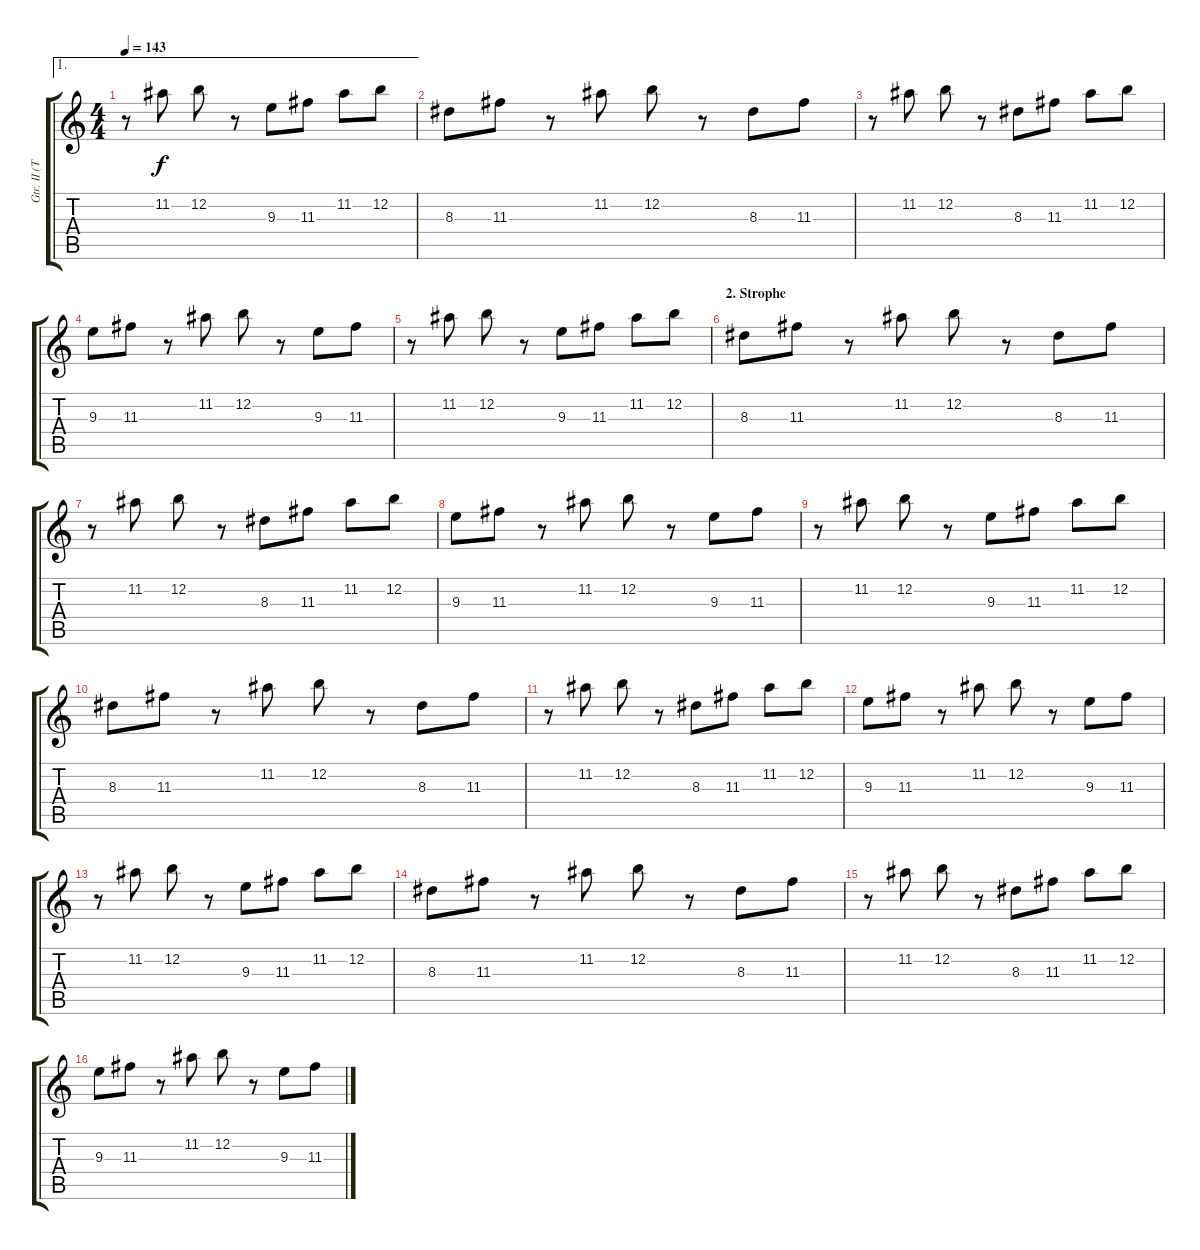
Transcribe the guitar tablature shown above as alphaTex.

\track ("Gtr. II (Theme)" "Gtr. II (T") {instrument overdrivenguitar}
\staff {score tabs}
\tuning (E4 B3 G3 D3 A2 E2) {hide}
\ae 1
\ts (4 4)
\tempo 143
\clef g2
\ks c
r.8{dy f} 11.2.8 12.2.8 r.8 9.3.8 11.3.8 11.2.8 12.2.8 |
8.3.8 11.3.8 r.8 11.2.8 12.2.8 r.8 8.3.8 11.3.8 |
r.8 11.2.8 12.2.8 r.8 8.3.8 11.3.8 11.2.8 12.2.8 |
9.3.8 11.3.8 r.8 11.2.8 12.2.8 r.8 9.3.8 11.3.8 |
r.8 11.2.8 12.2.8 r.8 9.3.8 11.3.8 11.2.8 12.2.8 |
\section ("" "2. Strophe")
8.3.8 11.3.8 r.8 11.2.8 12.2.8 r.8 8.3.8 11.3.8 |
r.8 11.2.8 12.2.8 r.8 8.3.8 11.3.8 11.2.8 12.2.8 |
9.3.8 11.3.8 r.8 11.2.8 12.2.8 r.8 9.3.8 11.3.8 |
r.8 11.2.8 12.2.8 r.8 9.3.8 11.3.8 11.2.8 12.2.8 |
8.3.8 11.3.8 r.8 11.2.8 12.2.8 r.8 8.3.8 11.3.8 |
r.8 11.2.8 12.2.8 r.8 8.3.8 11.3.8 11.2.8 12.2.8 |
9.3.8 11.3.8 r.8 11.2.8 12.2.8 r.8 9.3.8 11.3.8 |
r.8 11.2.8 12.2.8 r.8 9.3.8 11.3.8 11.2.8 12.2.8 |
8.3.8 11.3.8 r.8 11.2.8 12.2.8 r.8 8.3.8 11.3.8 |
r.8 11.2.8 12.2.8 r.8 8.3.8 11.3.8 11.2.8 12.2.8 |
9.3.8 11.3.8 r.8 11.2.8 12.2.8 r.8 9.3.8 11.3.8
